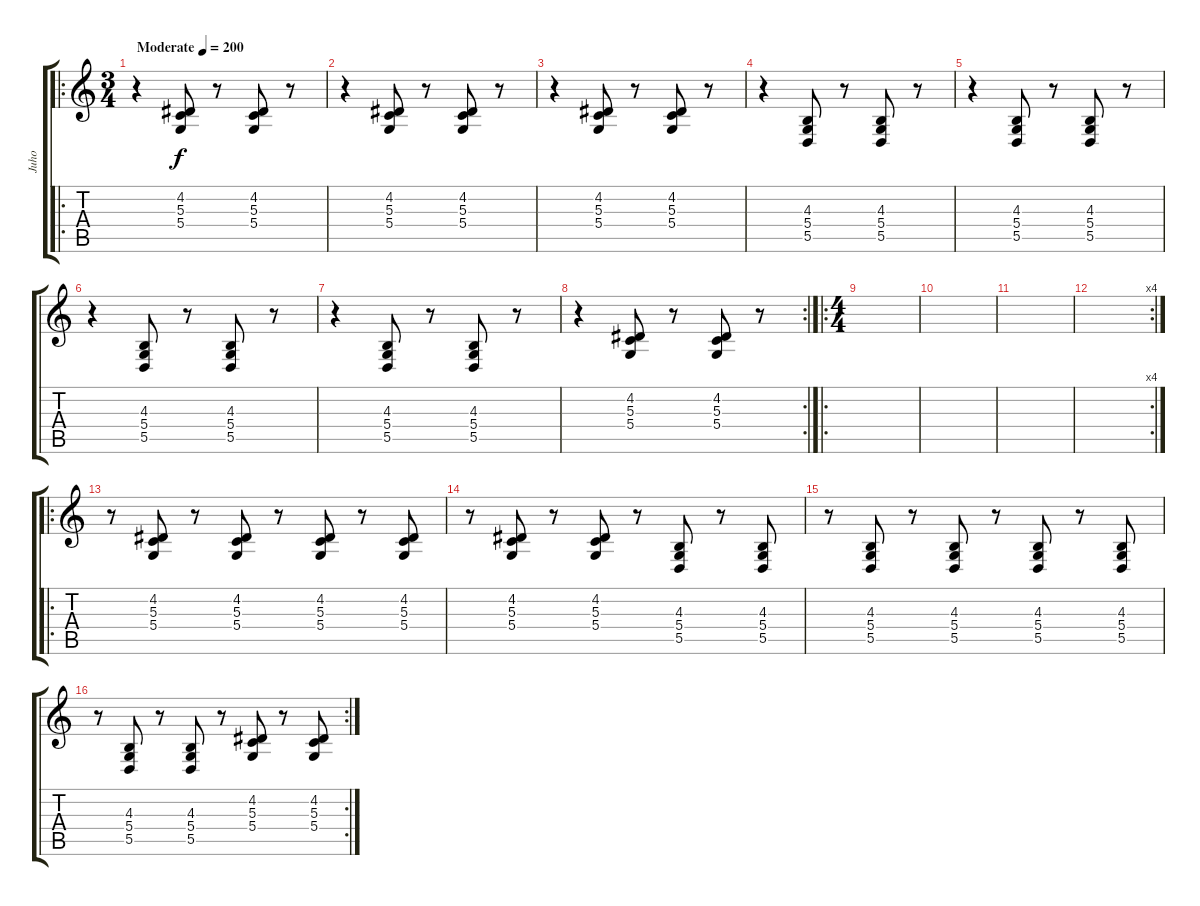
\track ("Juho" "Juho") {instrument accordion}
\staff {score tabs}
\tuning (E4 B3 G3 D3 A2 E2) {hide}
\ro
\ts (3 4)
\tempo (200 "Moderate")
\clef g2
\ks c
r.4{dy f instrument accordion} (4.2 5.3 5.4).8 r.8 (4.2 5.3 5.4).8 r.8 |
r.4 (4.2 5.3 5.4).8 r.8 (4.2 5.3 5.4).8 r.8 |
r.4 (4.2 5.3 5.4).8 r.8 (4.2 5.3 5.4).8 r.8 |
r.4 (4.3 5.4 5.5).8 r.8 (4.3 5.4 5.5).8 r.8 |
r.4 (4.3 5.4 5.5).8 r.8 (4.3 5.4 5.5).8 r.8 |
r.4 (4.3 5.4 5.5).8 r.8 (4.3 5.4 5.5).8 r.8 |
r.4 (4.3 5.4 5.5).8 r.8 (4.3 5.4 5.5).8 r.8 |
\rc 2
r.4 (4.2 5.3 5.4).8 r.8 (4.2 5.3 5.4).8 r.8 |
\ro
\ts (4 4)
|
|
|
\rc 4
|
\ro
r.8 (4.2 5.3 5.4).8 r.8 (4.2 5.3 5.4).8 r.8 (4.2 5.3 5.4).8 r.8 (4.2 5.3 5.4).8 |
r.8 (4.2 5.3 5.4).8 r.8 (4.2 5.3 5.4).8 r.8 (4.3 5.4 5.5).8 r.8 (4.3 5.4 5.5).8 |
r.8 (4.3 5.4 5.5).8 r.8 (4.3 5.4 5.5).8 r.8 (4.3 5.4 5.5).8 r.8 (4.3 5.4 5.5).8 |
\rc 2
r.8 (4.3 5.4 5.5).8 r.8 (4.3 5.4 5.5).8 r.8 (4.2 5.3 5.4).8 r.8 (4.2 5.3 5.4).8
